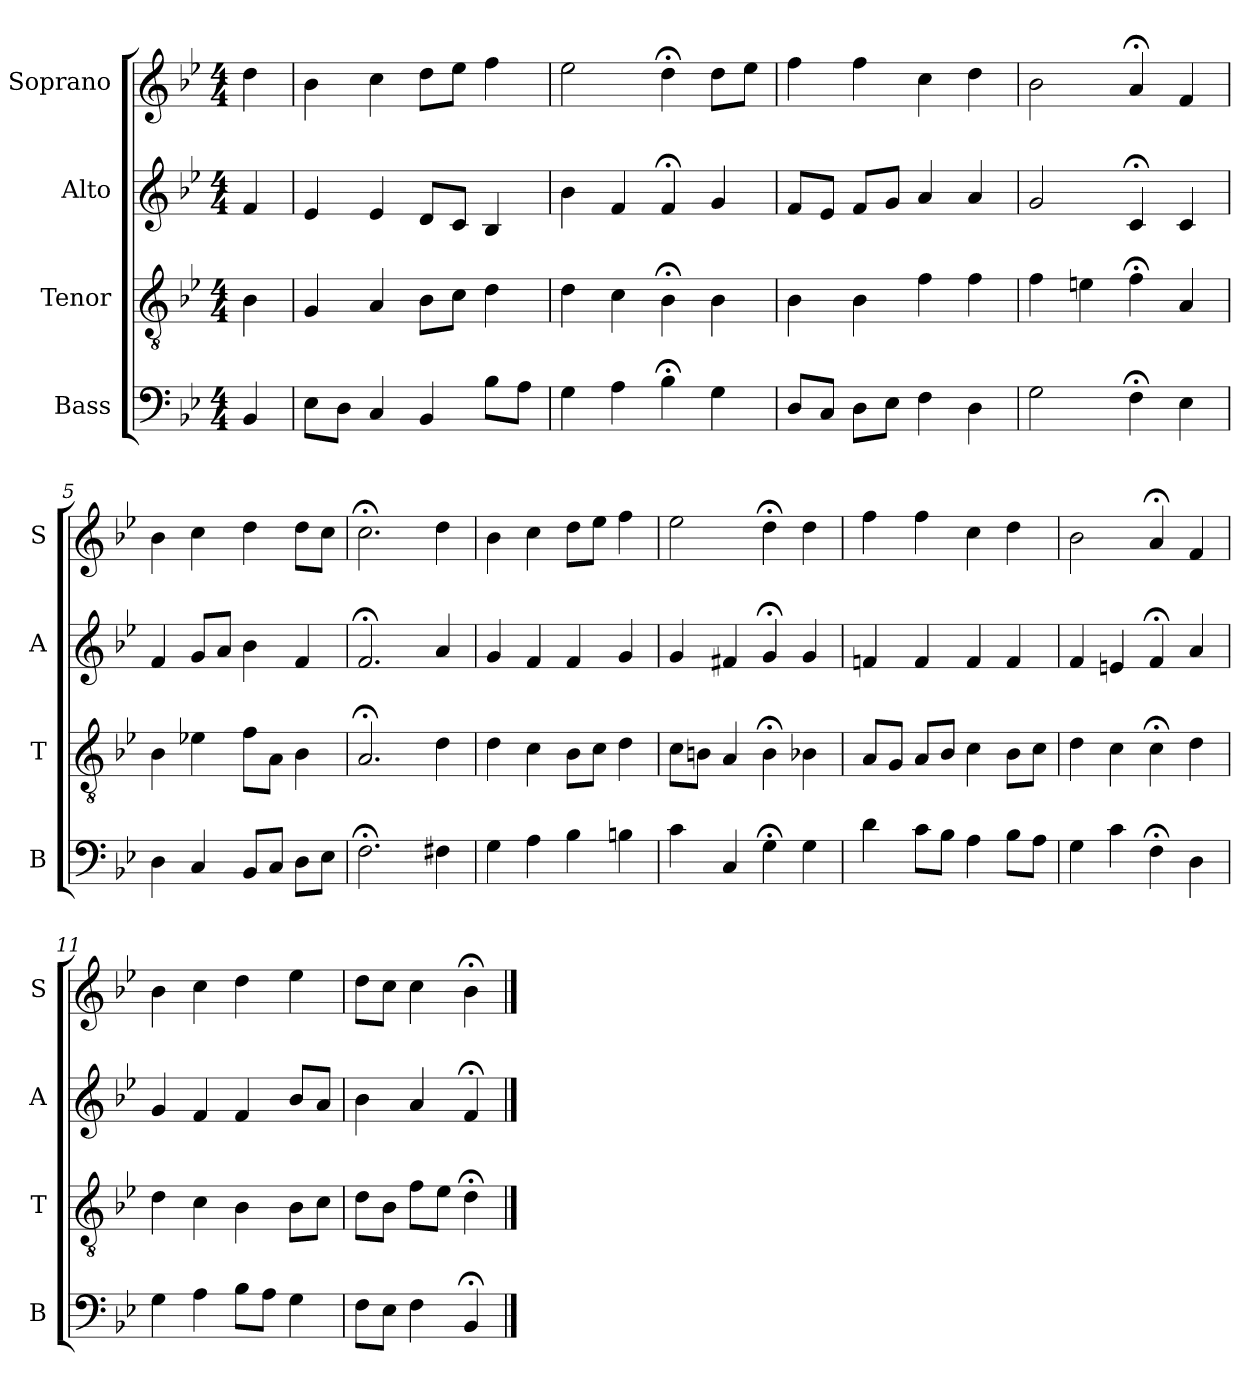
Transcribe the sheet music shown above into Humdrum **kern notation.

**kern	**kern	**kern	**kern
*part4	*part3	*part2	*part1
*staff4	*staff3	*staff2	*staff1
*I"Bass	*I"Tenor	*I"Alto	*I"Soprano
*I'B	*I'T	*I'A	*I'S
*clefF4	*clefGv2	*clefG2	*clefG2
*k[b-e-]	*k[b-e-]	*k[b-e-]	*k[b-e-]
*B-:	*B-:	*B-:	*B-:
*M4/4	*M4/4	*M4/4	*M4/4
*MM100	*MM100	*MM100	*MM100
=	=	=	=
4BB-	4B-	4f	4dd
=1	=1	=1	=1
8E-L	4G	4e-	4b-
8DJ	.	.	.
4C	4A	4e-	4cc
4BB-	8B-L	8dL	8ddL
.	8cJ	8cJ	8ee-J
8B-L	4d	4B-	4ff
8AJ	.	.	.
=2	=2	=2	=2
4G	4d	4b-	2ee-
4A	4c	4f	.
4B-;<	4B-;<	4f;<	4dd;<
4G	4B-	4g	8ddL
.	.	.	8ee-J
=3	=3	=3	=3
8DL	4B-	8fL	4ff
8CJ	.	8e-J	.
8DL	4B-	8fL	4ff
8E-J	.	8gJ	.
4F	4f	4a	4cc
4D	4f	4a	4dd
=4	=4	=4	=4
2G	4f	2g	2b-
.	4en	.	.
4F;<	4f;<	4c;<	4a;<
4E-	4A	4c	4f
=5	=5	=5	=5
4D	4B-	4f	4b-
4C	4e-X	8gL	4cc
.	.	8aJ	.
8BB-L	8fL	4b-	4dd
8CJ	8AJ	.	.
8DL	4B-	4f	8ddL
8E-J	.	.	8ccJ
=6	=6	=6	=6
2.F;<	2.A;<	2.f;<	2.cc;<
4F#X	4d	4a	4dd
=7	=7	=7	=7
4G	4d	4g	4b-
4A	4c	4f	4cc
4B-	8B-L	4f	8ddL
.	8cJ	.	8ee-J
4Bn	4d	4g	4ff
=8	=8	=8	=8
4c	8cL	4g	2ee-
.	8BnJ	.	.
4C	4A	4f#X	.
4G;<	4B;<	4g;<	4dd;<
4G	4B-X	4g	4dd
=9	=9	=9	=9
4d	8AL	4fn	4ff
.	8GJ	.	.
8cL	8AL	4f	4ff
8B-J	8B-J	.	.
4A	4c	4f	4cc
8B-L	8B-L	4f	4dd
8AJ	8cJ	.	.
=10	=10	=10	=10
4G	4d	4f	2b-
4c	4c	4en	.
4F;<	4c;<	4f;<	4a;<
4D	4d	4a	4f
=11	=11	=11	=11
4G	4d	4g	4b-
4A	4c	4f	4cc
8B-L	4B-	4f	4dd
8AJ	.	.	.
4G	8B-L	8b-L	4ee-
.	8cJ	8aJ	.
=12	=12	=12	=12
8FL	8dL	4b-	8ddL
8E-J	8B-J	.	8ccJ
4F	8fL	4a	4cc
.	8e-J	.	.
4BB-;<	4d;<	4f;<	4b-;<
==	==	==	==
*-	*-	*-	*-
